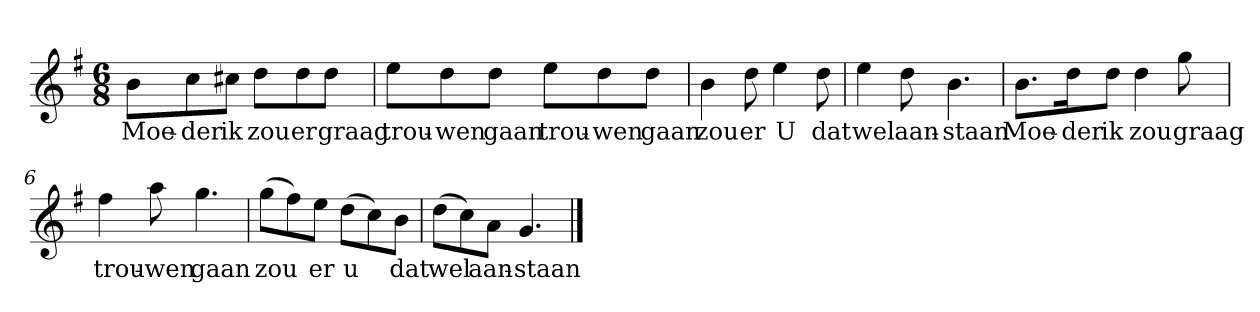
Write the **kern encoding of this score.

**kern	**text
*part1	*part1
*staff1	*staff1
*clefG2	*
*k[f#]	*
*G:	*
*M6/8	*
*MM120	*
=1	=1
8b\L	Moe-
8cc\	-der
8cc#X\J	ik
8dd\L	zou
8dd\	er
8dd\J	graag
=2	=2
8ee\L	trou-
8dd\	-wen
8dd\J	gaan
8ee\L	trou-
8dd\	-wen
8dd\J	gaan
=3	=3
4b	zou
8dd	er
4ee	U
8dd	dat
=4	=4
4ee	wel
8dd	aan-
4.b	-staan
=5	=5
8.b\L	Moe-
16dd\K	-der
8dd\J	ik
4dd	zou
8gg	graag
=6	=6
4ff#	trou-
8aa	-wen
4.gg	gaan
=7	=7
(8gg\L	zou
8ff#\)	.
8ee\J	er
(8dd\L	u
8cc\)	.
8b\J	dat
=8	=8
(8dd\L	wel
8cc\)	.
8a\J	aan-
4.g	-staan
==	==
*-	*-
